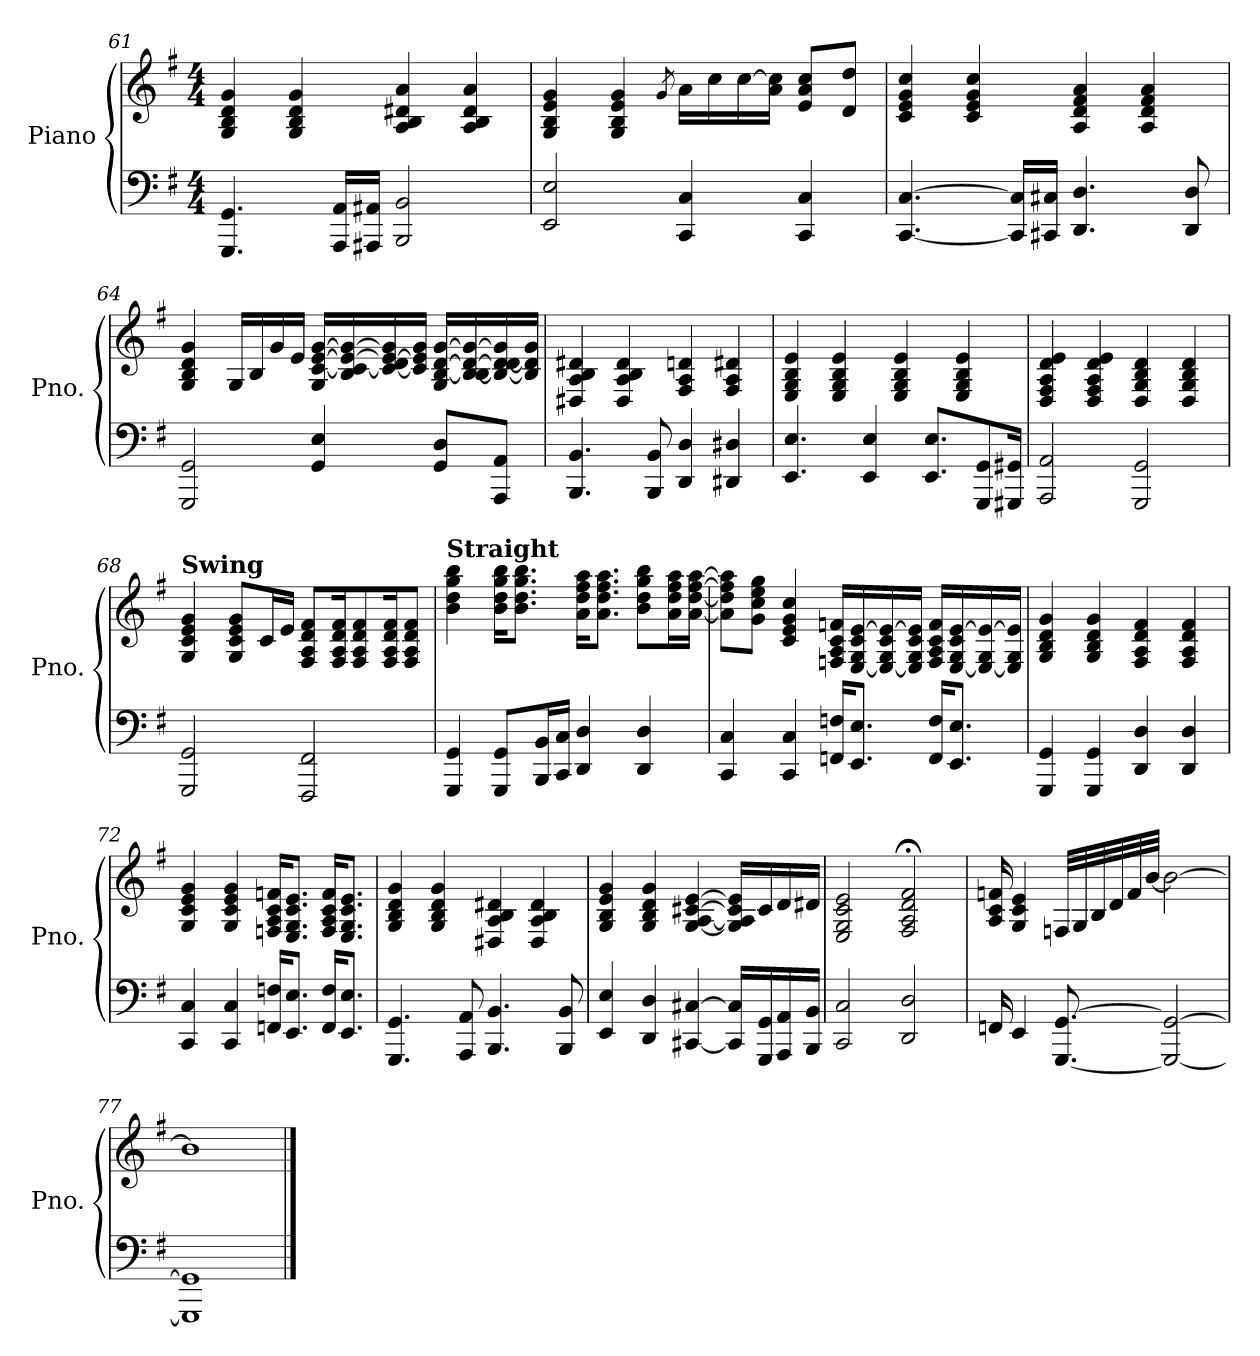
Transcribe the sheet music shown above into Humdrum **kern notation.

**kern	**kern
*part1	*part1
*staff2	*staff1
*I"Piano	*
*I'Pno.	*
*clefF4	*clefG2
*k[f#]	*k[f#]
*M4/4	*M4/4
=61	=61
4.GGG/ 4.GG/	4G/ 4B/ 4d/ 4g/
.	4G/ 4B/ 4d/ 4g/
16AAA/ 16AA/LL	.
16AAA#X/ 16AA#X/JJ	.
2BBB/ 2BB/	4A/ 4B/ 4d#X/ 4a/
.	4A/ 4B/ 4d#/ 4a/
=62	=62
2EE/ 2E/	4G/ 4B/ 4e/ 4g/
.	4G/ 4B/ 4e/ 4g/
.	8qg/
4CC/ 4C/	16a\LL
.	16cc\
.	[16cc\
.	16a\ 16cc\]JJ
4CC/ 4C/	8e/ 8a/ 8cc/L
.	8d/ 8dd/J
=63	=63
[4.CC/ [4.C/	4c/ 4e/ 4g/ 4cc/
.	4c/ 4e/ 4g/ 4cc/
16CC/] 16C/]LL	.
16CC#X/ 16C#X/JJ	.
4.DD/ 4.D/	4A/ 4d/ 4f#/ 4a/
.	4A/ 4d/ 4f#/ 4a/
8DD/ 8D/	.
!!LO:LB:g=z
=64	=64
2GGG/ 2GG/	4G/ 4B/ 4d/ 4g/
.	16G/LL
.	16B/
.	16g/
.	16e/JJ
4GG/ 4E/	16G/ [16c/ [16e/ [16g/LL
.	16B/ 16c/_ 16e/_ 16g/_
.	16c/_ 16d/ 16e/_ 16g/]
.	16c/] 16e/] 16g/JJ
8GG/ 8D/L	16G/ [16B/ [16d/ [16g/LL
.	16B/_ 16B/ 16d/_ 16g/_
8AAA/ 8AA/J	16B/_ 16d/_ 16d/ 16g/]
.	16B/] 16d/] 16g/JJ
=65	=65
4.BBB/ 4.BB/	4D#X/ 4A/ 4B/ 4d#X/
.	4D#/ 4A/ 4B/ 4d#/
8BBB/ 8BB/	.
4DD/ 4D/	4F#/ 4A/ 4dn/
4DD#X/ 4D#X/	4F#/ 4A/ 4d#X/
=66	=66
4.EE/ 4.E/	4E/ 4G/ 4B/ 4e/
.	4E/ 4G/ 4B/ 4e/
4EE/ 4E/	.
.	4E/ 4G/ 4B/ 4e/
8.EE/ 8.E/L	.
.	4E/ 4G/ 4B/ 4e/
8GGG/ 8GG/	.
16GGG#X/ 16GG#X/Jk	.
=67	=67
2AAA/ 2AA/	4D/ 4F#/ 4A/ 4d/ 4e/
.	4D/ 4F#/ 4A/ 4d/ 4e/
2GGG/ 2GG/	4D/ 4G/ 4B/ 4d/
.	4D/ 4G/ 4B/ 4d/
!!LO:LB:g=z
=68	=68
!	!LO:TX:a:B:t=Swing
2GGG/ 2GG/	4G/ 4c/ 4e/ 4g/
.	8G/ 8c/ 8e/ 8g/L
.	16c/L
.	16e/JJ
2FFF#/ 2FF#/	8F#/ 8A/ 8d/ 8f#/L
.	16F#/ 16A/ 16d/ 16f#/K
.	8F#/ 8A/ 8d/ 8f#/
.	16F#/ 16A/ 16d/ 16f#/K
.	8F#/ 8A/ 8d/ 8f#/J
=69	=69
!	!LO:TX:a:B:t=Straight
4GGG/ 4GG/	4b\ 4dd\ 4gg\ 4bb\
8GGG/ 8GG/L	16b\ 16dd\ 16gg\ 16bb\KL
.	8.b\ 8.dd\ 8.gg\ 8.bb\J
16BBB/ 16BB/L	.
16CC/ 16C/JJ	.
4DD/ 4D/	16a\ 16dd\ 16ff#\ 16aa\KL
.	8.a\ 8.dd\ 8.ff#\ 8.aa\J
4DD/ 4D/	8b\ 8dd\ 8gg\ 8bb\L
.	16a\ 16dd\ 16ff#\ 16aa\L
.	[16a\ [16dd\ [16ff#\ [16aa\JJ
=70	=70
4CC/ 4C/	8a\] 8dd\] 8ff#\] 8aa\]L
.	8g\ 8cc\ 8ee\ 8gg\J
4CC/ 4C/	4c/ 4e/ 4g/ 4cc/
16FFn/ 16Fn/KL	16Fn/ 16A/ 16c/ 16fn/LL
8.EE/ 8.E/J	[16E/ 16G/ 16c/ [16e/
.	16E/_ 16G/ 16c/ 16e/_
.	16E/] 16G/ 16c/ 16e/]JJ
16FF/ 16F/KL	16F/ 16A/ 16c/ 16f/LL
8.EE/ 8.E/J	[16E/ 16G/ 16c/ [16e/
.	16E/_ 16G/ 16e/_
.	16E/] 16G/ 16e/]JJ
!!LO:LB:g=z
=71	=71
4GGG/ 4GG/	4G/ 4B/ 4d/ 4g/
4GGG/ 4GG/	4G/ 4B/ 4d/ 4g/
4DD/ 4D/	4F#/ 4A/ 4d/ 4f#/
4DD/ 4D/	4F#/ 4A/ 4d/ 4f#/
=72	=72
4CC/ 4C/	4G/ 4c/ 4e/ 4g/
4CC/ 4C/	4G/ 4c/ 4e/ 4g/
16FFn/ 16Fn/KL	16Fn/ 16A/ 16c/ 16fn/KL
8.EE/ 8.E/J	8.E/ 8.G/ 8.c/ 8.e/J
16FF/ 16F/KL	16F/ 16A/ 16c/ 16f/KL
8.EE/ 8.E/J	8.E/ 8.G/ 8.c/ 8.e/J
=73	=73
4.GGG/ 4.GG/	4G/ 4B/ 4d/ 4g/
.	4G/ 4B/ 4d/ 4g/
8AAA/ 8AA/	.
4.BBB/ 4.BB/	4D#X/ 4A/ 4B/ 4d#X/
.	4D#/ 4A/ 4B/ 4d#/
8BBB/ 8BB/	.
=74	=74
4EE/ 4E/	4G/ 4B/ 4e/ 4g/
4DD/ 4D/	4G/ 4B/ 4d/ 4g/
[4CC#X/ [4C#X/	[4G/ [4A/ [4c#X/ [4e/
16CC#/] 16C#/]LL	16G/] 16A/] 16c#/] 16e/]LL
16GGG/ 16GG/	16c#/
16AAA/ 16AA/	16d/
16BBB/ 16BB/JJ	16d#X/JJ
=75	=75
2CC/ 2C/	2E/ 2G/ 2c/ 2e/
2DD/ 2D/	2F#/;< 2A/;< 2d/;< 2f#/;<
!!LO:PB:g=z
=76	=76
16FFn/	16A/ 16c/ 16fn/
4EE/	4G/ 4c/ 4e/
[8.GGG/ [8.GG/	32Fn/LLL
.	32G/
.	32B/
.	32d/
.	32f/
.	[32b/JJJ
2GGG/_ 2GG/_	2b\_
=77	=77
1GGG] 1GG]	1b]
==	==
*-	*-
